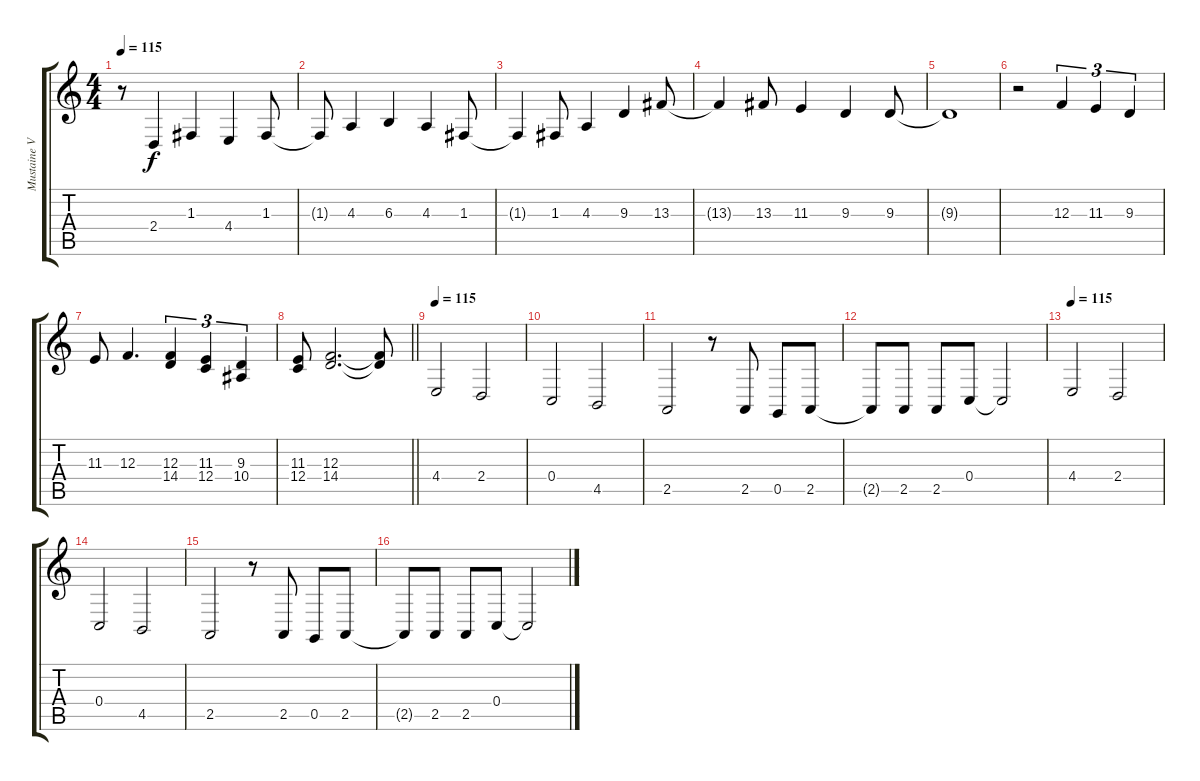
\track ("Mustaine Voice " "Mustaine V") {instrument altosax}
\staff {score tabs}
\tuning (D4 A3 F3 C3 G2 D2) {hide}
\ts (4 4)
\tempo 115
\clef g2
\ks c
r.8{dy f instrument tenorsax} 2.4.4 1.3.4 4.4.4 1.3.8 |
1.3{t}.8 4.3.4 6.3.4 4.3.4 1.3.8 |
1.3{t}.4{instrument tenorsax} 1.3.8 4.3.4 9.3.4 13.3.8 |
13.3{t}.4 13.3.8 11.3.4 9.3.4 9.3.8 |
9.3{t}.1 |
r.2 12.3.4{tu (3 2)} 11.3.4{tu (3 2)} 9.3.4{tu (3 2)} |
11.3.8 12.3.4{d} (12.3 14.4).4{tu (3 2)} (11.3 12.4).4{tu (3 2)} (9.3 10.4).4{tu (3 2)} |
\barLineRight lightlight
(11.3 12.4).8 (12.3 14.4).2{d} (12.3{t} 14.4{t}).8 |
\tempo 115
4.4.2 2.4.2 |
0.4.2 4.5.2 |
2.5.2 r.8 2.5.8 0.5.8 2.5.8 |
2.5{t}.8 2.5.8 2.5.8 0.4.8 0.4{t}.2 |
\tempo 115
4.4.2 2.4.2 |
0.4.2 4.5.2 |
2.5.2 r.8 2.5.8 0.5.8 2.5.8 |
2.5{t}.8 2.5.8 2.5.8 0.4.8 0.4{t}.2
